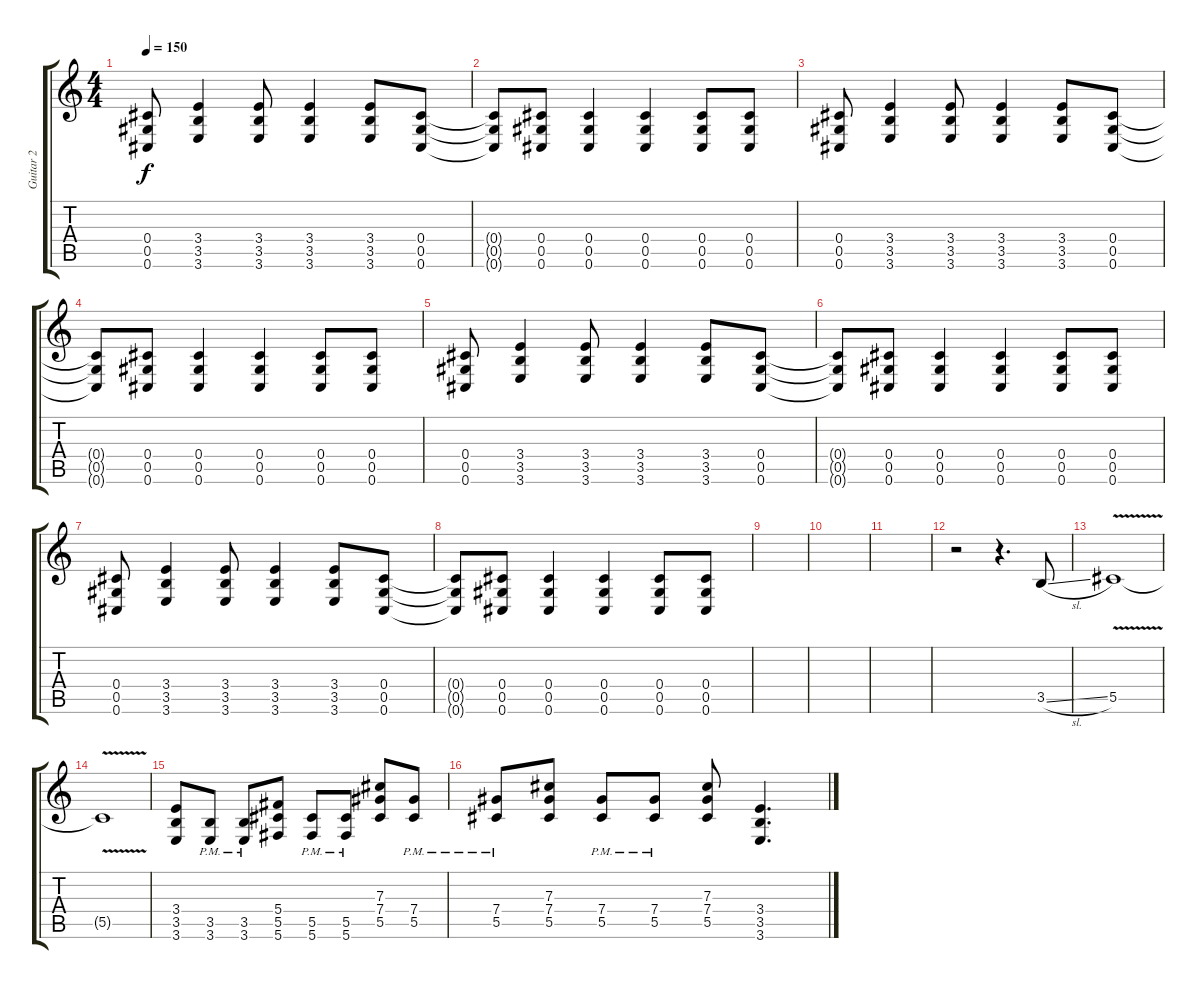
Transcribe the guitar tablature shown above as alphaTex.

\track ("Guitar 2" "Guitar 2") {instrument overdrivenguitar}
\staff {score tabs}
\tuning (Eb4 Bb3 Gb3 Db3 Ab2 Db2) {hide}
\ts (4 4)
\tempo 150
\clef g2
\ks c
(0.4 0.5 0.6).8{dy f} (3.4 3.5 3.6).4 (3.4 3.5 3.6).8 (3.4 3.5 3.6).4 (3.4 3.5 3.6).8 (0.4 0.5 0.6).8 |
(0.4{t} 0.5{t} 0.6{t}).8 (0.4 0.5 0.6).8 (0.4 0.5 0.6).4 (0.4 0.5 0.6).4 (0.4 0.5 0.6).8 (0.4 0.5 0.6).8 |
(0.4 0.5 0.6).8 (3.4 3.5 3.6).4 (3.4 3.5 3.6).8 (3.4 3.5 3.6).4 (3.4 3.5 3.6).8 (0.4 0.5 0.6).8 |
(0.4{t} 0.5{t} 0.6{t}).8 (0.4 0.5 0.6).8 (0.4 0.5 0.6).4 (0.4 0.5 0.6).4 (0.4 0.5 0.6).8 (0.4 0.5 0.6).8 |
(0.4 0.5 0.6).8 (3.4 3.5 3.6).4 (3.4 3.5 3.6).8 (3.4 3.5 3.6).4 (3.4 3.5 3.6).8 (0.4 0.5 0.6).8 |
(0.4{t} 0.5{t} 0.6{t}).8 (0.4 0.5 0.6).8 (0.4 0.5 0.6).4 (0.4 0.5 0.6).4 (0.4 0.5 0.6).8 (0.4 0.5 0.6).8 |
(0.4 0.5 0.6).8 (3.4 3.5 3.6).4 (3.4 3.5 3.6).8 (3.4 3.5 3.6).4 (3.4 3.5 3.6).8 (0.4 0.5 0.6).8 |
(0.4{t} 0.5{t} 0.6{t}).8 (0.4 0.5 0.6).8 (0.4 0.5 0.6).4 (0.4 0.5 0.6).4 (0.4 0.5 0.6).8 (0.4 0.5 0.6).8 |
|
|
|
r.2 r.4{d} 3.5{sl}.8 |
5.5{v}.1 |
5.5{t}.1 |
(3.4 3.5 3.6).8 (3.5{pm} 3.6{pm}).8 (3.5{pm} 3.6{pm}).8 (5.4 5.5 5.6).8 (5.5{pm} 5.6{pm}).8 (5.5{pm} 5.6{pm}).8 (7.3 7.4 5.5).8 (7.4{pm} 5.5{pm}).8 |
(7.4{pm} 5.5{pm}).8 (7.3 7.4 5.5).8 (7.4{pm} 5.5{pm}).8 (7.4{pm} 5.5{pm}).8 (7.3 7.4 5.5).8 (3.4 3.5 3.6).4{d}
